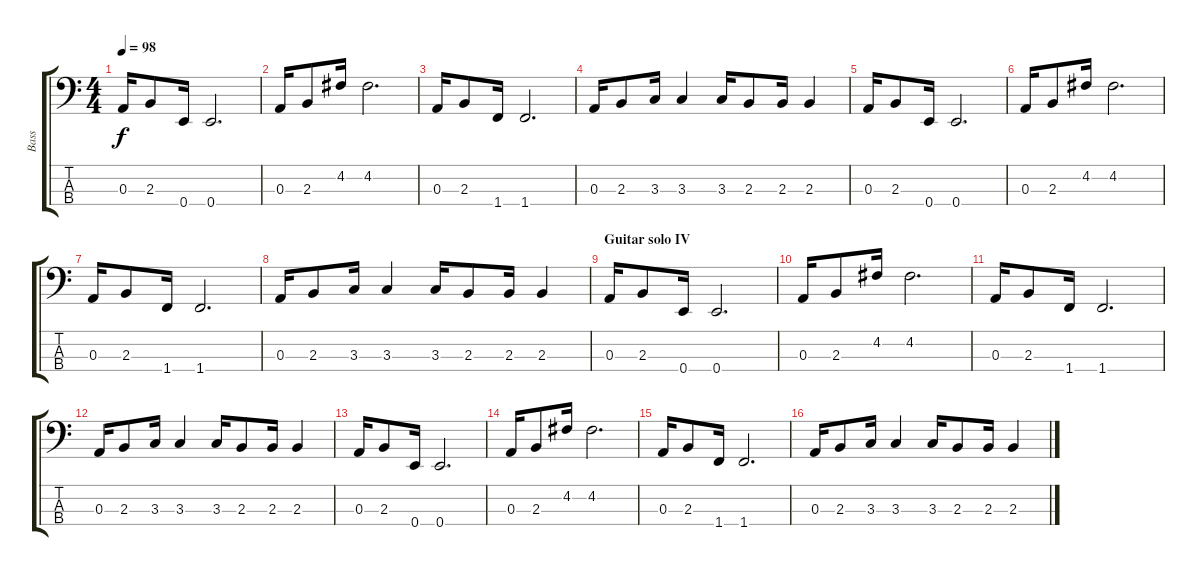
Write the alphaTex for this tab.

\track ("Bass" "Bass") {instrument electricbassfinger}
\staff {score tabs}
\tuning (G2 D2 A1 E1) {hide}
\ts (4 4)
\tempo 98
\clef f4
\ks c
0.3.16{dy f} 2.3.8 0.4.16 0.4.2{d} |
0.3.16 2.3.8 4.2.16 4.2.2{d} |
0.3.16 2.3.8 1.4.16 1.4.2{d} |
0.3.16 2.3.8 3.3.16 3.3.4 3.3.16 2.3.8 2.3.16 2.3.4 |
0.3.16 2.3.8 0.4.16 0.4.2{d} |
0.3.16 2.3.8 4.2.16 4.2.2{d} |
0.3.16 2.3.8 1.4.16 1.4.2{d} |
0.3.16 2.3.8 3.3.16 3.3.4 3.3.16 2.3.8 2.3.16 2.3.4 |
\section ("" "Guitar solo IV")
0.3.16 2.3.8 0.4.16 0.4.2{d} |
0.3.16 2.3.8 4.2.16 4.2.2{d} |
0.3.16 2.3.8 1.4.16 1.4.2{d} |
0.3.16 2.3.8 3.3.16 3.3.4 3.3.16 2.3.8 2.3.16 2.3.4 |
0.3.16 2.3.8 0.4.16 0.4.2{d} |
0.3.16 2.3.8 4.2.16 4.2.2{d} |
0.3.16 2.3.8 1.4.16 1.4.2{d} |
0.3.16 2.3.8 3.3.16 3.3.4 3.3.16 2.3.8 2.3.16 2.3.4
